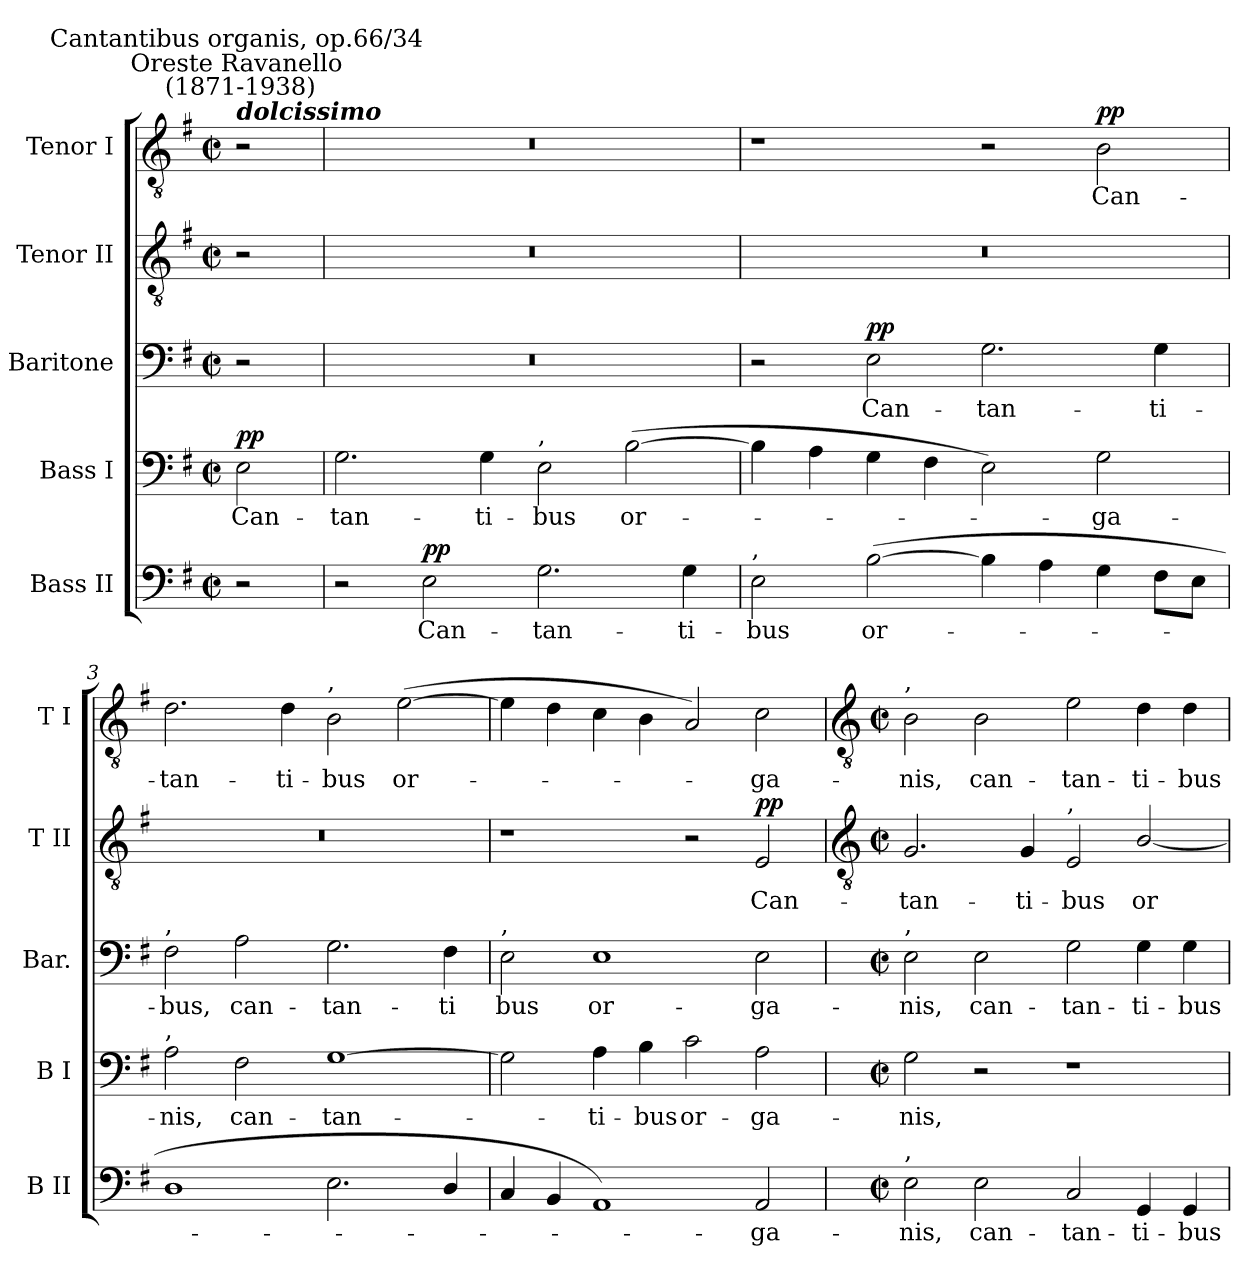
**kern	**text	**dynam	**kern	**text	**dynam	**kern	**text	**dynam	**kern	**text	**dynam	**kern	**text	**dynam
*part5	*part5	*part5	*part4	*part4	*part4	*part3	*part3	*part3	*part2	*part2	*part2	*part1	*part1	*part1
*staff5	*staff5	*staff5	*staff4	*staff4	*staff4	*staff3	*staff3	*staff3	*staff2	*staff2	*staff2	*staff1	*staff1	*staff1
*I"Bass II	*	*	*I"Bass I	*	*	*I"Baritone	*	*	*I"Tenor II	*	*	*I"Tenor I	*	*
*I'B II	*	*	*I'B I	*	*	*I'Bar.	*	*	*I'T II	*	*	*I'T I	*	*
*clefF4	*	*	*clefF4	*	*	*clefF4	*	*	*clefGv2	*	*	*clefGv2	*	*
*k[f#]	*	*	*k[f#]	*	*	*k[f#]	*	*	*k[f#]	*	*	*k[f#]	*	*
*G:	*	*	*G:	*	*	*G:	*	*	*G:	*	*	*G:	*	*
*M4/2	*	*	*M4/2	*	*	*M4/2	*	*	*M4/2	*	*	*M4/2	*	*
*met(c|)	*	*	*met(c|)	*	*	*met(c|)	*	*	*met(c|)	*	*	*met(c|)	*	*
=	=	=	=	=	=	=	=	=	=	=	=	=	=	=
!	!	!	!	!	!	!	!	!	!	!	!	!LO:TX:a:Bi:t=dolcissimo	!	!
!	!	!	!	!	!	!	!	!	!	!	!	!LO:TX:a:cj:t=Oreste Ravanello\n (1871-1938)	!	!
!	!	!	!	!	!	!	!	!	!	!	!	!LO:TX:a:cj:t=Cantantibus organis, op.66/34	!	!
!	!	!	!	!LO:LY:b	!LO:DY:b	!	!	!	!	!	!	!	!	!
2r	.	.	2E	Can-	pp	2r	.	.	2r	.	.	2r	.	.
=1	=1	=1	=1	=1	=1	=1	=1	=1	=1	=1	=1	=1	=1	=1
!	!	!	!	!LO:LY:b	!	!	!	!	!	!	!	!	!	!
2r	.	.	2.G	-tan-	.	0r	.	.	0r	.	.	0r	.	.
!	!LO:LY:b	!LO:DY:b	!	!	!	!	!	!	!	!	!	!	!	!
2E	Can-	pp	.	.	.	.	.	.	.	.	.	.	.	.
!	!	!	!	!LO:LY:b	!	!	!	!	!	!	!	!	!	!
.	.	.	4G	-ti-	.	.	.	.	.	.	.	.	.	.
!	!	!	!LO:TX:a:t=,	!	!	!	!	!	!	!	!	!	!	!
!	!LO:LY:b	!	!	!LO:LY:b	!	!	!	!	!	!	!	!	!	!
2.G	-tan-	.	2E	-bus	.	.	.	.	.	.	.	.	.	.
!	!	!	!	!LO:LY:b	!	!	!	!	!	!	!	!	!	!
.	.	.	(>[2B\	or-	.	.	.	.	.	.	.	.	.	.
!	!LO:LY:b	!	!	!	!	!	!	!	!	!	!	!	!	!
4G	-ti-	.	.	.	.	.	.	.	.	.	.	.	.	.
=2	=2	=2	=2	=2	=2	=2	=2	=2	=2	=2	=2	=2	=2	=2
!LO:TX:a:t=,	!	!	!	!	!	!	!	!	!	!	!	!	!	!
!	!LO:LY:b	!	!	!	!	!	!	!	!	!	!	!	!	!
2E	-bus	.	4B]	.	.	2r	.	.	0r	.	.	1r	.	.
.	.	.	4A	.	.	.	.	.	.	.	.	.	.	.
!	!LO:LY:b	!	!	!	!	!	!LO:LY:b	!LO:DY:b	!	!	!	!	!	!
(<[2B\	or-	.	4G	.	.	2E	Can-	pp	.	.	.	.	.	.
.	.	.	4F#	.	.	.	.	.	.	.	.	.	.	.
!	!	!	!	!	!	!	!LO:LY:b	!	!	!	!	!	!	!
4B]	.	.	2E)	.	.	2.G	-tan-	.	.	.	.	2r	.	.
4A	.	.	.	.	.	.	.	.	.	.	.	.	.	.
!	!	!	!	!LO:LY:b	!	!	!	!	!	!	!	!	!LO:LY:b	!LO:DY:b
4G	.	.	2G	ga-	.	.	.	.	.	.	.	2B	Can-	pp
!	!	!	!	!	!	!	!LO:LY:b	!	!	!	!	!	!	!
8F#L	.	.	.	.	.	4G	-ti-	.	.	.	.	.	.	.
8EJ	.	.	.	.	.	.	.	.	.	.	.	.	.	.
=3	=3	=3	=3	=3	=3	=3	=3	=3	=3	=3	=3	=3	=3	=3
!	!	!	!	!	!	!LO:TX:a:t=,	!	!	!	!	!	!	!	!
!	!	!	!LO:TX:a:t=,	!	!	!	!	!	!	!	!	!	!	!
!	!	!	!	!LO:LY:b	!	!	!LO:LY:b	!	!	!	!	!	!LO:LY:b	!
1D	.	.	2A	-nis,	.	2F#	-bus,	.	0r	.	.	2.d	-tan-	.
!	!	!	!	!LO:LY:b	!	!	!LO:LY:b	!	!	!	!	!	!	!
.	.	.	2F#	can-	.	2A	can-	.	.	.	.	.	.	.
!	!	!	!	!	!	!	!	!	!	!	!	!	!LO:LY:b	!
.	.	.	.	.	.	.	.	.	.	.	.	4d	-ti-	.
!	!	!	!	!	!	!	!	!	!	!	!	!LO:TX:a:t=,	!	!
!	!	!	!	!LO:LY:b	!	!	!LO:LY:b	!	!	!	!	!	!LO:LY:b	!
2.E	.	.	[1G	-tan-	.	2.G	-tan-	.	.	.	.	2B	-bus	.
!	!	!	!	!	!	!	!	!	!	!	!	!	!LO:LY:b	!
.	.	.	.	.	.	.	.	.	.	.	.	(>[2e	or-	.
!	!	!	!	!	!	!	!LO:LY:b	!	!	!	!	!	!	!
4D/	.	.	.	.	.	4F#	-ti	.	.	.	.	.	.	.
=4	=4	=4	=4	=4	=4	=4	=4	=4	=4	=4	=4	=4	=4	=4
!	!	!	!	!	!	!LO:TX:a:t=,	!	!	!	!	!	!	!	!
!	!	!	!	!	!	!	!LO:LY:b	!	!	!	!	!	!	!
4C	.	.	2G]	.	.	2E	bus	.	1r	.	.	4e]	.	.
4BB	.	.	.	.	.	.	.	.	.	.	.	4d	.	.
!	!	!	!	!LO:LY:b	!	!	!LO:LY:b	!	!	!	!	!	!	!
1AA)	.	.	4A	ti-	.	1E	or-	.	.	.	.	4c	.	.
!	!	!	!	!LO:LY:b	!	!	!	!	!	!	!	!	!	!
.	.	.	4B	-bus	.	.	.	.	.	.	.	4B	.	.
!	!	!	!	!LO:LY:b	!	!	!	!	!	!	!	!	!	!
.	.	.	2c	or-	.	.	.	.	2r	.	.	2A)	.	.
!	!LO:LY:b	!	!	!LO:LY:b	!	!	!LO:LY:b	!	!	!LO:LY:b	!LO:DY:b	!	!LO:LY:b	!
2AA	ga-	.	2A	-ga-	.	2E	-ga-	.	2E	Can-	pp	2c	ga-	.
!!LO:LB:g=z
=5	=5	=5	=5	=5	=5	=5	=5	=5	=5	=5	=5	=5	=5	=5
*	*	*	*	*	*	*	*	*	*clefGv2	*	*	*clefGv2	*	*
*M4/2	*	*	*M4/2	*	*	*M4/2	*	*	*M4/2	*	*	*M4/2	*	*
*met(c|)	*	*	*met(c|)	*	*	*met(c|)	*	*	*met(c|)	*	*	*met(c|)	*	*
!	!	!	!	!	!	!	!	!	!	!	!	!LO:TX:a:t=,	!	!
!	!	!	!	!	!	!LO:TX:a:t=,	!	!	!	!	!	!	!	!
!LO:TX:a:t=,	!	!	!	!	!	!	!	!	!	!	!	!	!	!
!	!LO:LY:b	!	!	!LO:LY:b	!	!	!LO:LY:b	!	!	!LO:LY:b	!	!	!LO:LY:b	!
2E	-nis,	.	2G	-nis,	.	2E	-nis,	.	2.G	-tan-	.	2B	-nis,	.
!	!LO:LY:b	!	!	!	!	!	!LO:LY:b	!	!	!	!	!	!LO:LY:b	!
2E	can-	.	2r	.	.	2E	can-	.	.	.	.	2B	can-	.
!	!	!	!	!	!	!	!	!	!	!LO:LY:b	!	!	!	!
.	.	.	.	.	.	.	.	.	4G	-ti-	.	.	.	.
!	!	!	!	!	!	!	!	!	!LO:TX:a:t=,	!	!	!	!	!
!	!LO:LY:b	!	!	!	!	!	!LO:LY:b	!	!	!LO:LY:b	!	!	!LO:LY:b	!
2C	-tan-	.	1r	.	.	2G	-tan-	.	2E	-bus	.	2e	-tan-	.
!	!LO:LY:b	!	!	!	!	!	!LO:LY:b	!	!	!LO:LY:b	!	!	!LO:LY:b	!
4GG	-ti-	.	.	.	.	4G	-ti-	.	[2B/	or-	.	4d	-ti-	.
!	!LO:LY:b	!	!	!	!	!	!LO:LY:b	!	!	!	!	!	!LO:LY:b	!
4GG	-bus	.	.	.	.	4G	-bus	.	.	.	.	4d	-bus	.
=	=	=	=	=	=	=	=	=	=	=	=	=	=	=
*-	*-	*-	*-	*-	*-	*-	*-	*-	*-	*-	*-	*-	*-	*-
